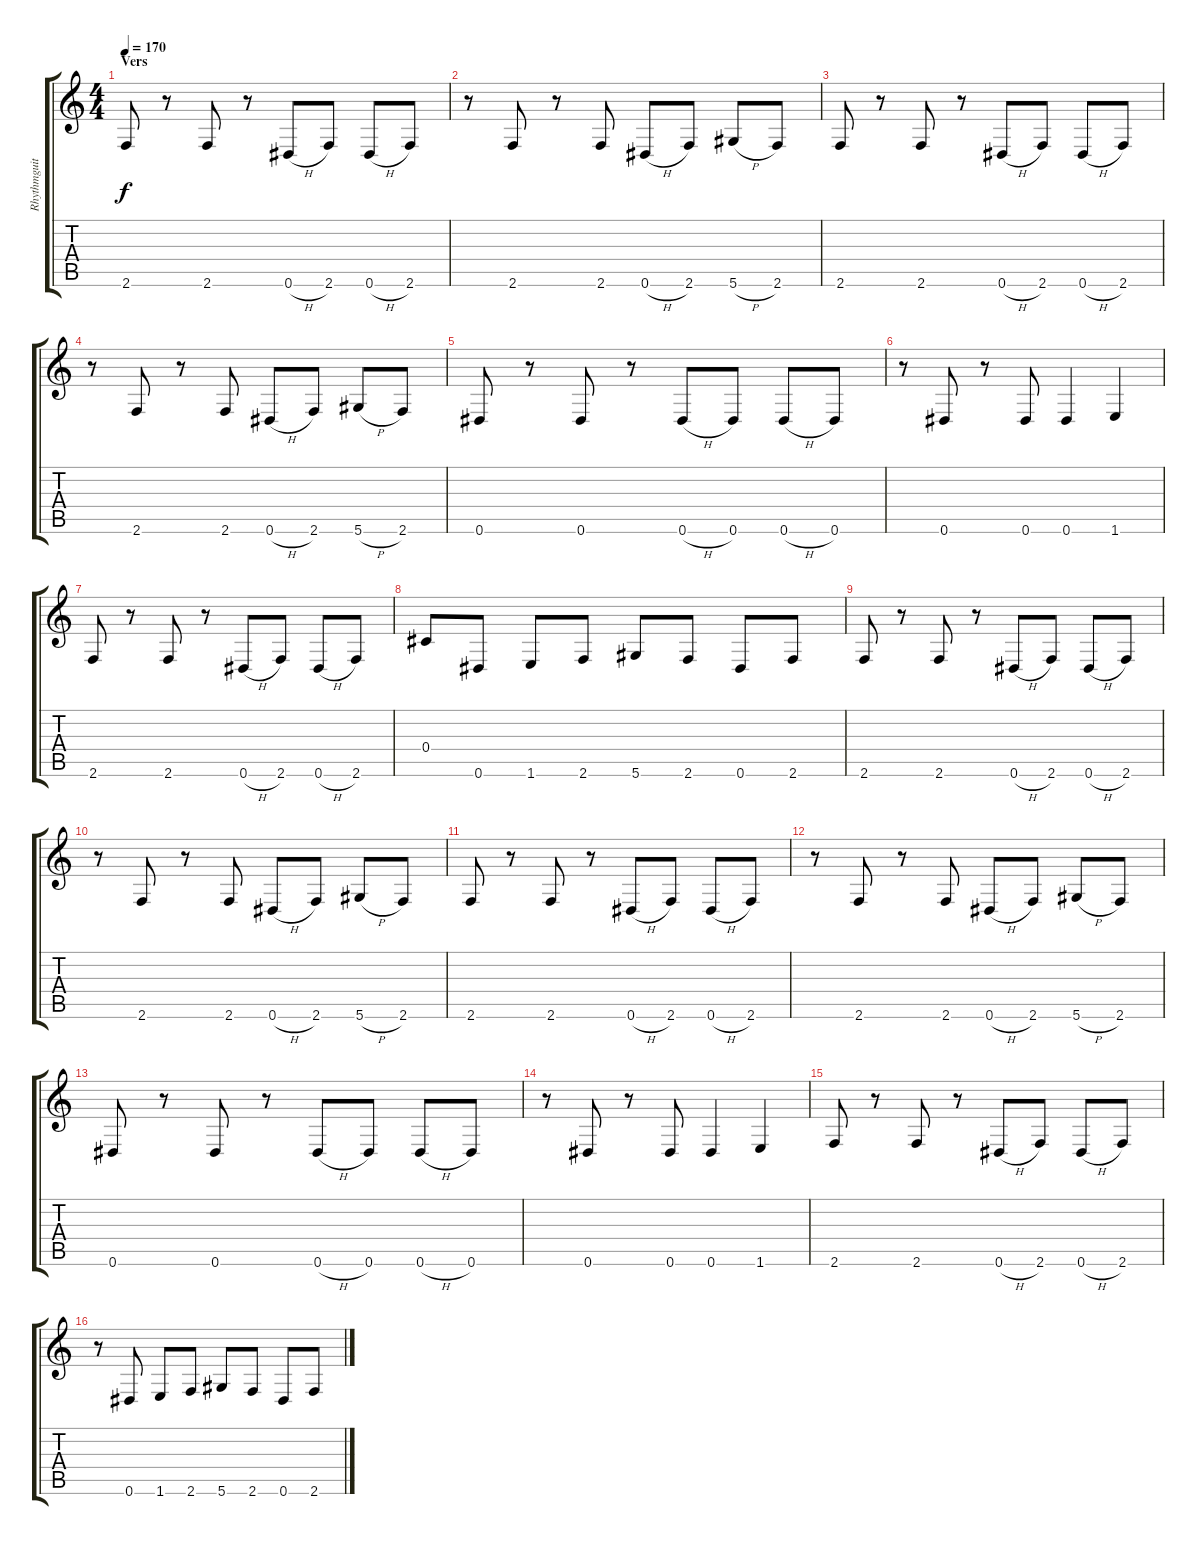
\track ("Rhythmguitar" "Rhythmguit") {instrument distortionguitar}
\staff {score tabs}
\tuning (Eb4 Bb3 Gb3 Db3 Ab2 Eb2) {hide}
\ts (4 4)
\section ("" "Vers")
\tempo 170
\clef g2
\ks c
2.6.8{dy f volume 10} r.8 2.6.8 r.8 0.6{h}.8 2.6.8 0.6{h}.8 2.6.8 |
r.8 2.6.8 r.8 2.6.8 0.6{h}.8 2.6.8 5.6{h}.8 2.6.8 |
2.6.8{volume 10} r.8 2.6.8 r.8 0.6{h}.8 2.6.8 0.6{h}.8 2.6.8 |
r.8 2.6.8 r.8 2.6.8 0.6{h}.8 2.6.8 5.6{h}.8 2.6.8 |
0.6.8{volume 10} r.8 0.6.8 r.8 0.6{h}.8 0.6.8 0.6{h}.8 0.6.8 |
r.8 0.6.8 r.8 0.6.8 0.6.4 1.6.4 |
2.6.8{volume 10} r.8 2.6.8 r.8 0.6{h}.8 2.6.8 0.6{h}.8 2.6.8 |
0.4.8 0.6.8 1.6.8 2.6.8 5.6.8 2.6.8 0.6.8 2.6.8 |
2.6.8{volume 10} r.8 2.6.8 r.8 0.6{h}.8 2.6.8 0.6{h}.8 2.6.8 |
r.8 2.6.8 r.8 2.6.8 0.6{h}.8 2.6.8 5.6{h}.8 2.6.8 |
2.6.8{volume 10} r.8 2.6.8 r.8 0.6{h}.8 2.6.8 0.6{h}.8 2.6.8 |
r.8 2.6.8 r.8 2.6.8 0.6{h}.8 2.6.8 5.6{h}.8 2.6.8 |
0.6.8{volume 10} r.8 0.6.8 r.8 0.6{h}.8 0.6.8 0.6{h}.8 0.6.8 |
r.8 0.6.8 r.8 0.6.8 0.6.4 1.6.4 |
2.6.8{volume 10} r.8 2.6.8 r.8 0.6{h}.8 2.6.8 0.6{h}.8 2.6.8 |
r.8 0.6.8 1.6.8 2.6.8 5.6.8 2.6.8 0.6.8 2.6.8
